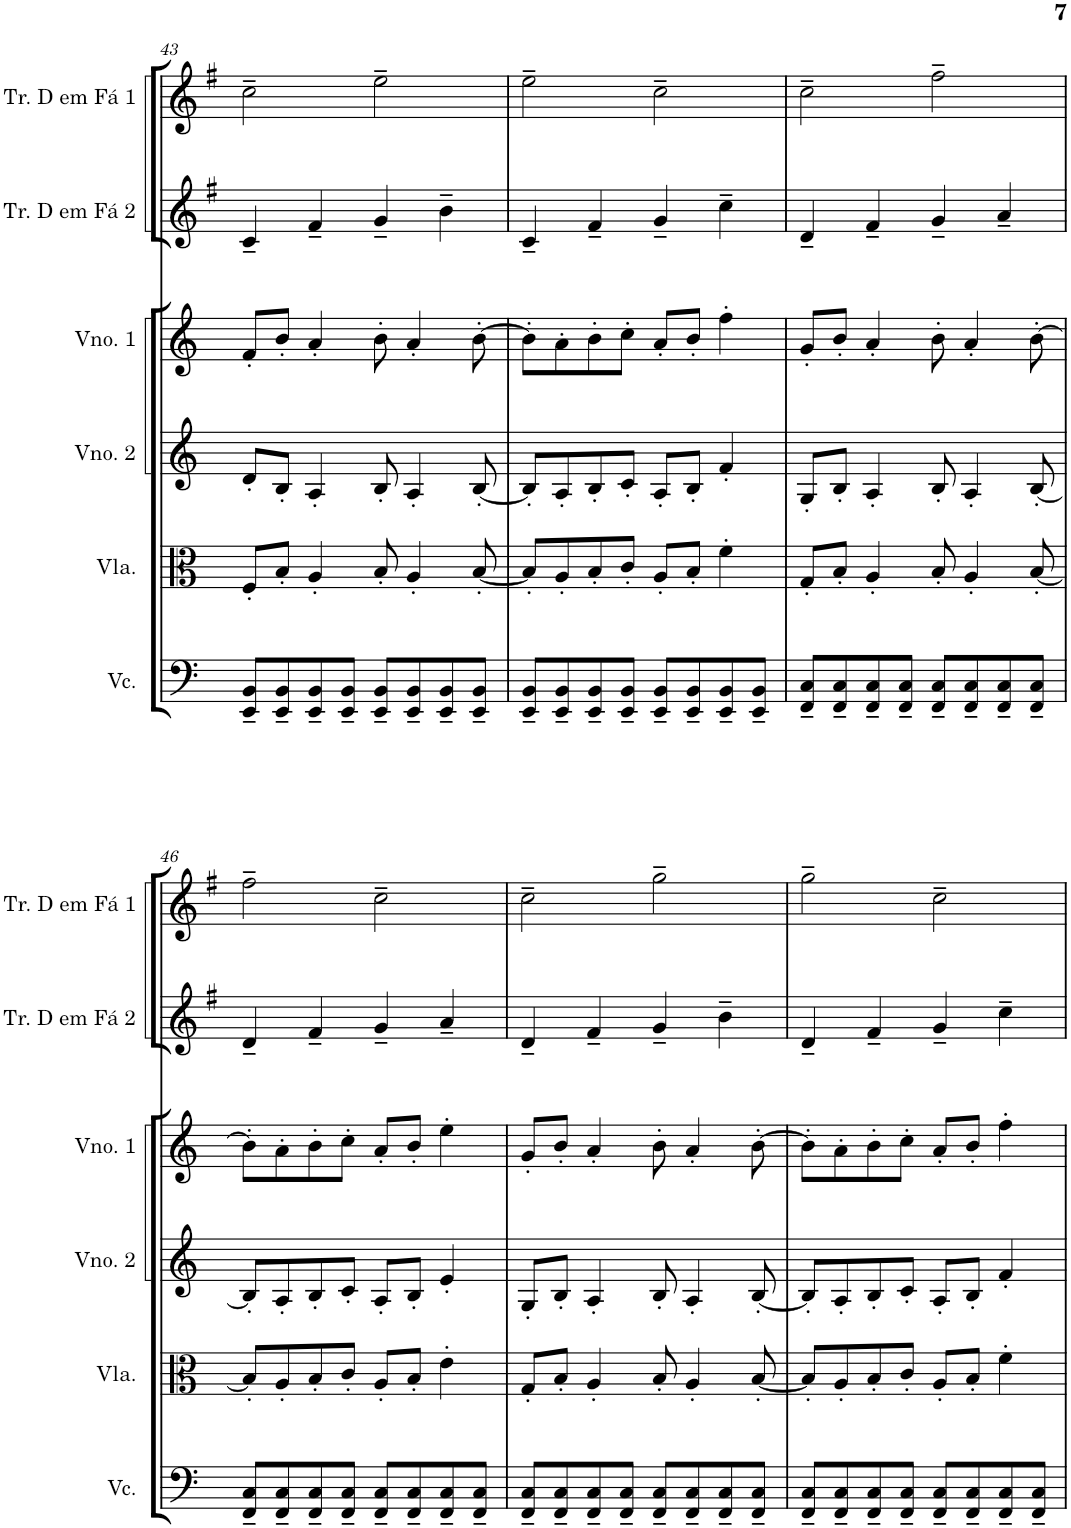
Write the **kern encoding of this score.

**kern	**kern	**kern	**kern	**kern	**kern
*part6	*part5	*part4	*part3	*part2	*part1
*staff6	*staff5	*staff4	*staff3	*staff2	*staff1
*I"Violoncelo	*I"Viola	*I"Violino 2	*I"Violino 1	*I"Trompa em Fá 2	*I"Trompa em Fá 1
*I'Vc.	*I'Vla.	*I'Vno. 2	*I'Vno. 1	*	*
!!LO:PB:g=z
*clefF4	*clefC3	*clefG2	*clefG2	*clefG2	*clefG2
*	*	*	*	*Trd4c7	*Trd4c7
*k[]	*k[]	*k[]	*k[]	*k[f#]	*k[f#]
*M4/4	*M4/4	*M4/4	*M4/4	*M4/4	*M4/4
=43	=43	=43	=43	=43	=43
8EE/~ 8BB/~L	8F'/L	8d'/L	8f'/L	4c~/	2cc~\
8EE/~ 8BB/~	8B'/J	8B'/J	8b'/J	.	.
8EE/~ 8BB/~	4A'/	4A'/	4a'/	4f#~/	.
8EE/~ 8BB/~J	.	.	.	.	.
8EE/~ 8BB/~L	8B'/	8B'/	8b'\	4g~/	2ee~\
8EE/~ 8BB/~	4A'/	4A'/	4a'/	.	.
8EE/~ 8BB/~	.	.	.	4b~\	.
8EE/~ 8BB/~J	[8B'/	[8B'/	[8b'\	.	.
=44	=44	=44	=44	=44	=44
8EE/~ 8BB/~L	8B'/L]	8B'/L]	8b'\L]	4c~/	2ee~\
8EE/~ 8BB/~	8A'/	8A'/	8a'\	.	.
8EE/~ 8BB/~	8B'/	8B'/	8b'\	4f#~/	.
8EE/~ 8BB/~J	8c'/J	8c'/J	8cc'\J	.	.
8EE/~ 8BB/~L	8A'/L	8A'/L	8a'/L	4g~/	2cc~\
8EE/~ 8BB/~	8B'/J	8B'/J	8b'/J	.	.
8EE/~ 8BB/~	4f'\	4f'/	4ff'\	4cc~\	.
8EE/~ 8BB/~J	.	.	.	.	.
=45	=45	=45	=45	=45	=45
8FF/~ 8C/~L	8G'/L	8G'/L	8g'/L	4d~/	2cc~\
8FF/~ 8C/~	8B'/J	8B'/J	8b'/J	.	.
8FF/~ 8C/~	4A'/	4A'/	4a'/	4f#~/	.
8FF/~ 8C/~J	.	.	.	.	.
8FF/~ 8C/~L	8B'/	8B'/	8b'\	4g~/	2ff#~\
8FF/~ 8C/~	4A'/	4A'/	4a'/	.	.
8FF/~ 8C/~	.	.	.	4a~/	.
8FF/~ 8C/~J	[8B'/	[8B'/	[8b'\	.	.
!!LO:LB:g=z
=46	=46	=46	=46	=46	=46
8FF/~ 8C/~L	8B'/L]	8B'/L]	8b'\L]	4d~/	2ff#~\
8FF/~ 8C/~	8A'/	8A'/	8a'\	.	.
8FF/~ 8C/~	8B'/	8B'/	8b'\	4f#~/	.
8FF/~ 8C/~J	8c'/J	8c'/J	8cc'\J	.	.
8FF/~ 8C/~L	8A'/L	8A'/L	8a'/L	4g~/	2cc~\
8FF/~ 8C/~	8B'/J	8B'/J	8b'/J	.	.
8FF/~ 8C/~	4e'\	4e'/	4ee'\	4a~/	.
8FF/~ 8C/~J	.	.	.	.	.
=47	=47	=47	=47	=47	=47
8FF/~ 8C/~L	8G'/L	8G'/L	8g'/L	4d~/	2cc~\
8FF/~ 8C/~	8B'/J	8B'/J	8b'/J	.	.
8FF/~ 8C/~	4A'/	4A'/	4a'/	4f#~/	.
8FF/~ 8C/~J	.	.	.	.	.
8FF/~ 8C/~L	8B'/	8B'/	8b'\	4g~/	2gg~\
8FF/~ 8C/~	4A'/	4A'/	4a'/	.	.
8FF/~ 8C/~	.	.	.	4b~\	.
8FF/~ 8C/~J	[8B'/	[8B'/	[8b'\	.	.
=48	=48	=48	=48	=48	=48
8FF/~ 8C/~L	8B'/L]	8B'/L]	8b'\L]	4d~/	2gg~\
8FF/~ 8C/~	8A'/	8A'/	8a'\	.	.
8FF/~ 8C/~	8B'/	8B'/	8b'\	4f#~/	.
8FF/~ 8C/~J	8c'/J	8c'/J	8cc'\J	.	.
8FF/~ 8C/~L	8A'/L	8A'/L	8a'/L	4g~/	2cc~\
8FF/~ 8C/~	8B'/J	8B'/J	8b'/J	.	.
8FF/~ 8C/~	4f'\	4f'/	4ff'\	4cc~\	.
8FF/~ 8C/~J	.	.	.	.	.
=	=	=	=	=	=
*-	*-	*-	*-	*-	*-
